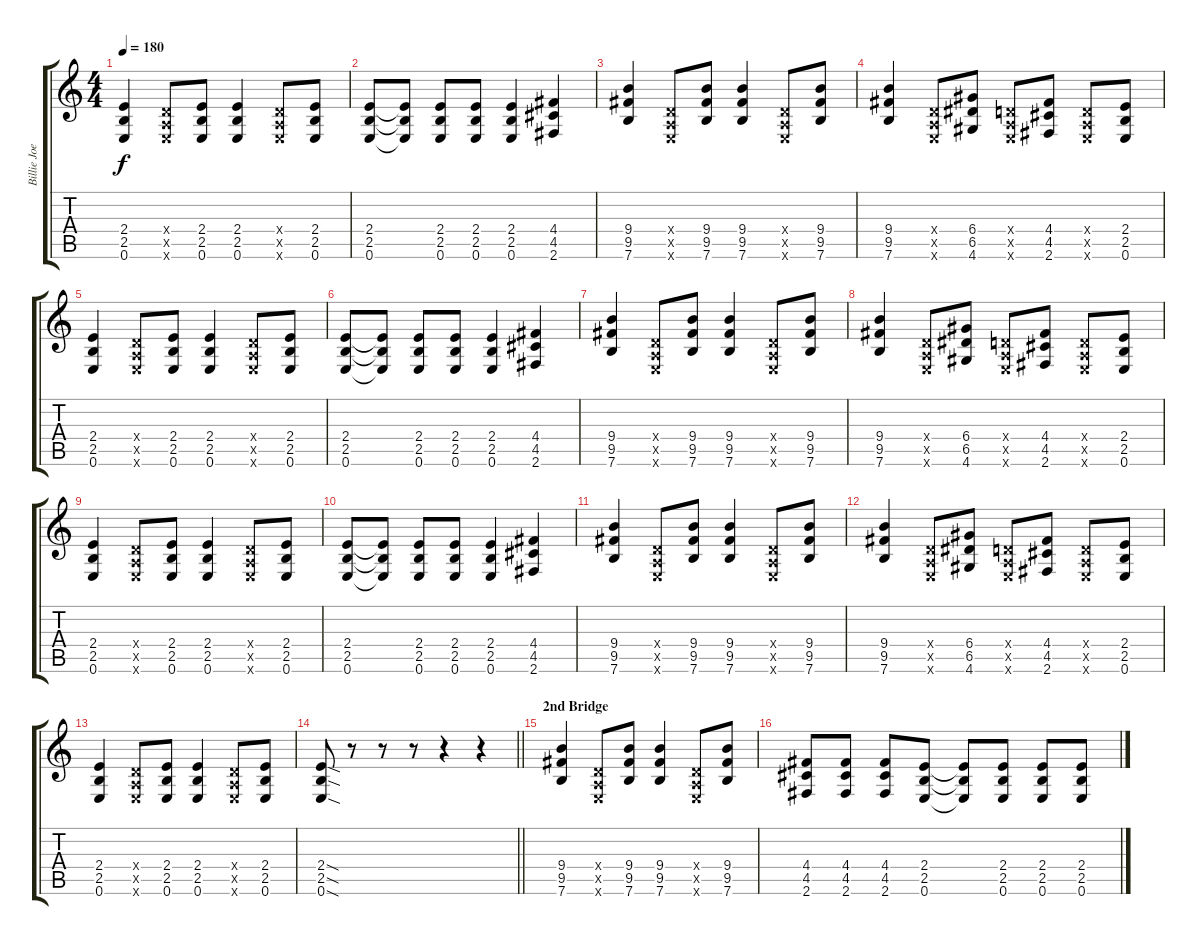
\track ("Billie Joe Armstrong (Guitar 2)" "Billie Joe") {instrument overdrivenguitar}
\staff {score tabs}
\tuning (E4 B3 G3 D3 A2 E2) {hide}
\ts (4 4)
\tempo 180
\clef g2
\ks c
(2.4 2.5 0.6).4{dy f} (0.4{x} 0.5{x} 0.6{x}).8 (2.4 2.5 0.6).8 (2.4 2.5 0.6).4 (0.4{x} 0.5{x} 0.6{x}).8 (2.4 2.5 0.6).8 |
(2.4 2.5 0.6).8 (2.4{t} 2.5{t} 0.6{t}).8 (2.4 2.5 0.6).8 (2.4 2.5 0.6).8 (2.4 2.5 0.6).4 (4.4 4.5 2.6).4 |
(9.4 9.5 7.6).4 (0.4{x} 0.5{x} 0.6{x}).8 (9.4 9.5 7.6).8 (9.4 9.5 7.6).4 (0.4{x} 0.5{x} 0.6{x}).8 (9.4 9.5 7.6).8 |
(9.4 9.5 7.6).4 (0.4{x} 0.5{x} 0.6{x}).8 (6.4 6.5 4.6).8 (0.4{x} 0.5{x} 0.6{x}).8 (4.4 4.5 2.6).8 (0.4{x} 0.5{x} 0.6{x}).8 (2.4 2.5 0.6).8 |
(2.4 2.5 0.6).4 (0.4{x} 0.5{x} 0.6{x}).8 (2.4 2.5 0.6).8 (2.4 2.5 0.6).4 (0.4{x} 0.5{x} 0.6{x}).8 (2.4 2.5 0.6).8 |
(2.4 2.5 0.6).8 (2.4{t} 2.5{t} 0.6{t}).8 (2.4 2.5 0.6).8 (2.4 2.5 0.6).8 (2.4 2.5 0.6).4 (4.4 4.5 2.6).4 |
(9.4 9.5 7.6).4 (0.4{x} 0.5{x} 0.6{x}).8 (9.4 9.5 7.6).8 (9.4 9.5 7.6).4 (0.4{x} 0.5{x} 0.6{x}).8 (9.4 9.5 7.6).8 |
(9.4 9.5 7.6).4 (0.4{x} 0.5{x} 0.6{x}).8 (6.4 6.5 4.6).8 (0.4{x} 0.5{x} 0.6{x}).8 (4.4 4.5 2.6).8 (0.4{x} 0.5{x} 0.6{x}).8 (2.4 2.5 0.6).8 |
(2.4 2.5 0.6).4 (0.4{x} 0.5{x} 0.6{x}).8 (2.4 2.5 0.6).8 (2.4 2.5 0.6).4 (0.4{x} 0.5{x} 0.6{x}).8 (2.4 2.5 0.6).8 |
(2.4 2.5 0.6).8 (2.4{t} 2.5{t} 0.6{t}).8 (2.4 2.5 0.6).8 (2.4 2.5 0.6).8 (2.4 2.5 0.6).4 (4.4 4.5 2.6).4 |
(9.4 9.5 7.6).4 (0.4{x} 0.5{x} 0.6{x}).8 (9.4 9.5 7.6).8 (9.4 9.5 7.6).4 (0.4{x} 0.5{x} 0.6{x}).8 (9.4 9.5 7.6).8 |
(9.4 9.5 7.6).4 (0.4{x} 0.5{x} 0.6{x}).8 (6.4 6.5 4.6).8 (0.4{x} 0.5{x} 0.6{x}).8 (4.4 4.5 2.6).8 (0.4{x} 0.5{x} 0.6{x}).8 (2.4 2.5 0.6).8 |
(2.4 2.5 0.6).4 (0.4{x} 0.5{x} 0.6{x}).8 (2.4 2.5 0.6).8 (2.4 2.5 0.6).4 (0.4{x} 0.5{x} 0.6{x}).8 (2.4 2.5 0.6).8 |
\barLineRight lightlight
(2.4{sod} 2.5{sod} 0.6{sod}).8 r.8 r.8 r.8 r.4 r.4 |
\section ("" "2nd Bridge")
(9.4 9.5 7.6).4 (0.4{x} 0.5{x} 0.6{x}).8 (9.4 9.5 7.6).8 (9.4 9.5 7.6).4 (0.4{x} 0.5{x} 0.6{x}).8 (9.4 9.5 7.6).8 |
(4.4 4.5 2.6).8 (4.4 4.5 2.6).8 (4.4 4.5 2.6).8 (2.4 2.5 0.6).8 (2.4{t} 2.5{t} 0.6{t}).8 (2.4 2.5 0.6).8 (2.4 2.5 0.6).8 (2.4 2.5 0.6).8
